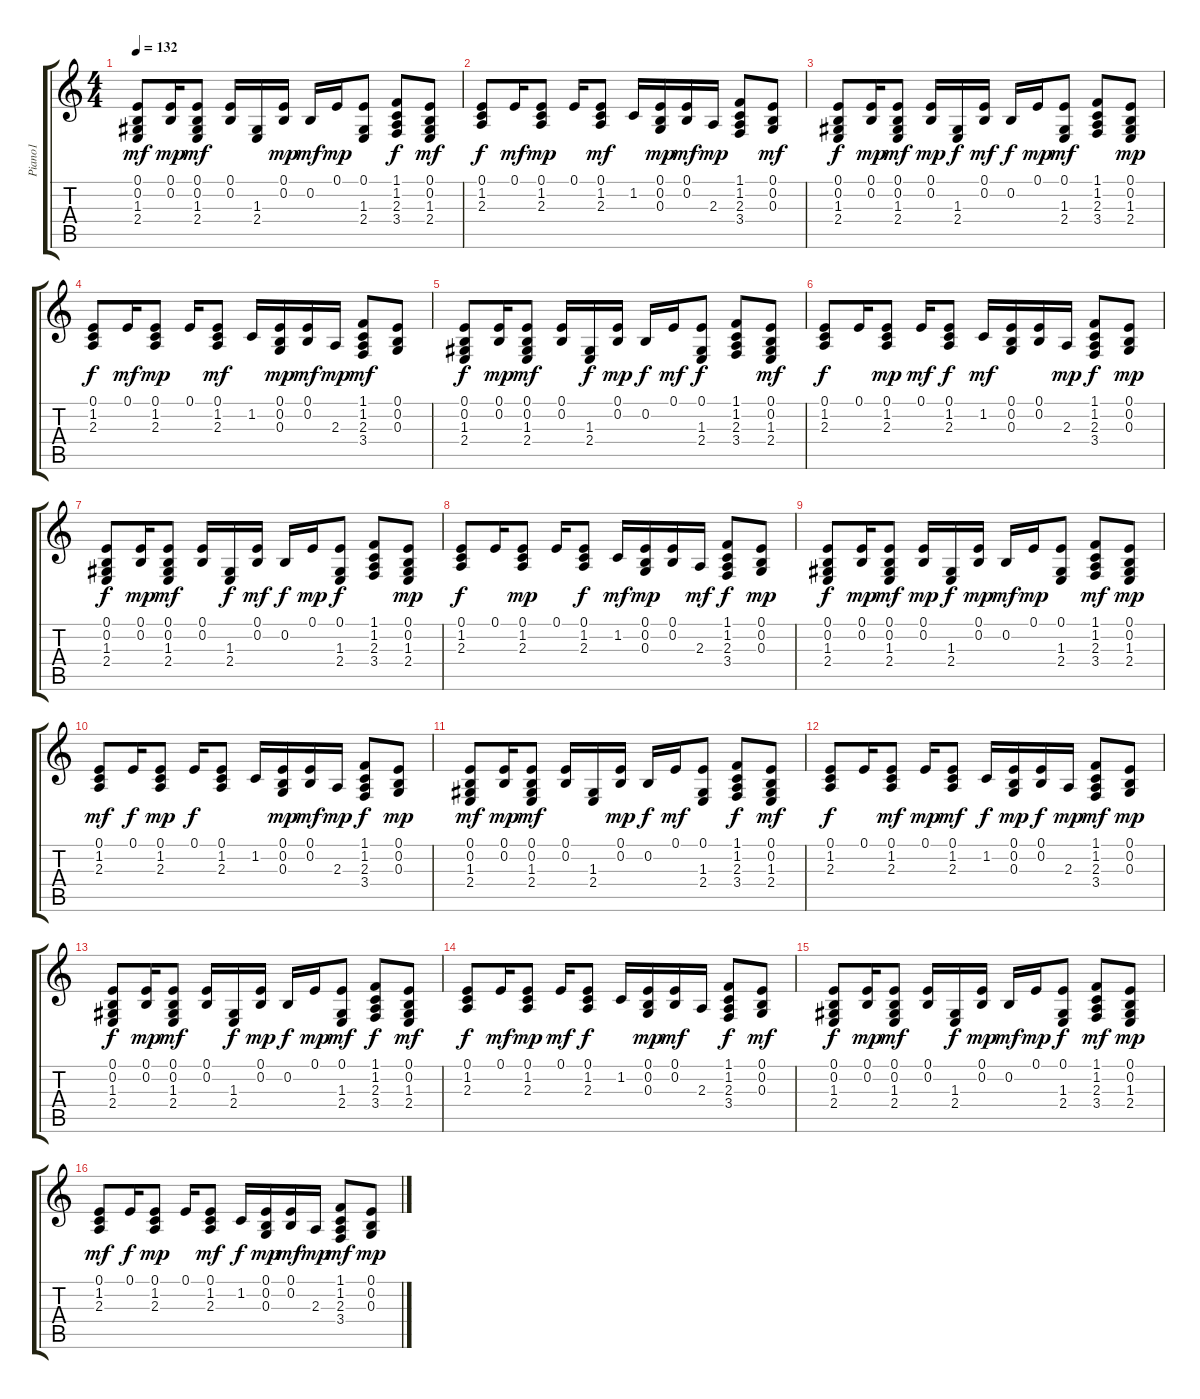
\track ("Piano1" "Piano1") {instrument electricgrandpiano}
\staff {score tabs}
\tuning (E4 B3 G3 D3 A2 E2) {hide}
\ts (4 4)
\tempo 132
\clef g2
\ks c
(0.1 0.2 1.3 2.4).8{dy mf} (0.1 0.2).16{dy mp} (0.1 0.2 1.3 2.4).8{dy mf} (0.1 0.2).16 (1.3 2.4).16 (0.1 0.2).16{dy mp} 0.2.16{dy mf} 0.1.16{dy mp} (0.1 1.3 2.4).8 (1.1 1.2 2.3 3.4).8{dy f} (0.1 0.2 1.3 2.4).8{dy mf} |
(0.1 1.2 2.3).8{dy f} 0.1.16{dy mf} (0.1 1.2 2.3).8{dy mp} 0.1.16 (0.1 1.2 2.3).8{dy mf} 1.2.16 (0.1 0.2 0.3).16{dy mp} (0.1 0.2).16{dy mf} 2.3.16{dy mp} (1.1 1.2 2.3 3.4).8 (0.1 0.2 0.3).8{dy mf} |
(0.1 0.2 1.3 2.4).8{dy f} (0.1 0.2).16{dy mp} (0.1 0.2 1.3 2.4).8{dy mf} (0.1 0.2).16{dy mp} (1.3 2.4).16{dy f} (0.1 0.2).16{dy mf} 0.2.16{dy f} 0.1.16{dy mp} (0.1 1.3 2.4).8{dy mf} (1.1 1.2 2.3 3.4).8 (0.1 0.2 1.3 2.4).8{dy mp} |
(0.1 1.2 2.3).8{dy f} 0.1.16{dy mf} (0.1 1.2 2.3).8{dy mp} 0.1.16 (0.1 1.2 2.3).8{dy mf} 1.2.16 (0.1 0.2 0.3).16{dy mp} (0.1 0.2).16{dy mf} 2.3.16{dy mp} (1.1 1.2 2.3 3.4).8{dy mf} (0.1 0.2 0.3).8 |
(0.1 0.2 1.3 2.4).8{dy f} (0.1 0.2).16{dy mp} (0.1 0.2 1.3 2.4).8{dy mf} (0.1 0.2).16 (1.3 2.4).16{dy f} (0.1 0.2).16{dy mp} 0.2.16{dy f} 0.1.16{dy mf} (0.1 1.3 2.4).8{dy f} (1.1 1.2 2.3 3.4).8 (0.1 0.2 1.3 2.4).8{dy mf} |
(0.1 1.2 2.3).8{dy f} 0.1.16 (0.1 1.2 2.3).8{dy mp} 0.1.16{dy mf} (0.1 1.2 2.3).8{dy f} 1.2.16{dy mf} (0.1 0.2 0.3).16 (0.1 0.2).16 2.3.16{dy mp} (1.1 1.2 2.3 3.4).8{dy f} (0.1 0.2 0.3).8{dy mp} |
(0.1 0.2 1.3 2.4).8{dy f} (0.1 0.2).16{dy mp} (0.1 0.2 1.3 2.4).8{dy mf} (0.1 0.2).16 (1.3 2.4).16{dy f} (0.1 0.2).16{dy mf} 0.2.16{dy f} 0.1.16{dy mp} (0.1 1.3 2.4).8{dy f} (1.1 1.2 2.3 3.4).8 (0.1 0.2 1.3 2.4).8{dy mp} |
(0.1 1.2 2.3).8{dy f} 0.1.16 (0.1 1.2 2.3).8{dy mp} 0.1.16 (0.1 1.2 2.3).8{dy f} 1.2.16{dy mf} (0.1 0.2 0.3).16{dy mp} (0.1 0.2).16 2.3.16{dy mf} (1.1 1.2 2.3 3.4).8{dy f} (0.1 0.2 0.3).8{dy mp} |
(0.1 0.2 1.3 2.4).8{dy f} (0.1 0.2).16{dy mp} (0.1 0.2 1.3 2.4).8{dy mf} (0.1 0.2).16{dy mp} (1.3 2.4).16{dy f} (0.1 0.2).16{dy mp} 0.2.16{dy mf} 0.1.16{dy mp} (0.1 1.3 2.4).8 (1.1 1.2 2.3 3.4).8{dy mf} (0.1 0.2 1.3 2.4).8{dy mp} |
(0.1 1.2 2.3).8{dy mf} 0.1.16{dy f} (0.1 1.2 2.3).8{dy mp} 0.1.16{dy f} (0.1 1.2 2.3).8 1.2.16 (0.1 0.2 0.3).16{dy mp} (0.1 0.2).16{dy mf} 2.3.16{dy mp} (1.1 1.2 2.3 3.4).8{dy f} (0.1 0.2 0.3).8{dy mp} |
(0.1 0.2 1.3 2.4).8{dy mf} (0.1 0.2).16{dy mp} (0.1 0.2 1.3 2.4).8{dy mf} (0.1 0.2).16 (1.3 2.4).16 (0.1 0.2).16{dy mp} 0.2.16{dy f} 0.1.16{dy mf} (0.1 1.3 2.4).8 (1.1 1.2 2.3 3.4).8{dy f} (0.1 0.2 1.3 2.4).8{dy mf} |
(0.1 1.2 2.3).8{dy f} 0.1.16 (0.1 1.2 2.3).8{dy mf} 0.1.16{dy mp} (0.1 1.2 2.3).8{dy mf} 1.2.16{dy f} (0.1 0.2 0.3).16{dy mp} (0.1 0.2).16{dy f} 2.3.16{dy mp} (1.1 1.2 2.3 3.4).8{dy mf} (0.1 0.2 0.3).8{dy mp} |
(0.1 0.2 1.3 2.4).8{dy f} (0.1 0.2).16{dy mp} (0.1 0.2 1.3 2.4).8{dy mf} (0.1 0.2).16 (1.3 2.4).16{dy f} (0.1 0.2).16{dy mp} 0.2.16{dy f} 0.1.16{dy mp} (0.1 1.3 2.4).8{dy mf} (1.1 1.2 2.3 3.4).8{dy f} (0.1 0.2 1.3 2.4).8{dy mf} |
(0.1 1.2 2.3).8{dy f} 0.1.16{dy mf} (0.1 1.2 2.3).8{dy mp} 0.1.16{dy mf} (0.1 1.2 2.3).8{dy f} 1.2.16 (0.1 0.2 0.3).16{dy mp} (0.1 0.2).16{dy mf} 2.3.16 (1.1 1.2 2.3 3.4).8{dy f} (0.1 0.2 0.3).8{dy mf} |
(0.1 0.2 1.3 2.4).8{dy f} (0.1 0.2).16{dy mp} (0.1 0.2 1.3 2.4).8{dy mf} (0.1 0.2).16 (1.3 2.4).16{dy f} (0.1 0.2).16{dy mp} 0.2.16{dy mf} 0.1.16{dy mp} (0.1 1.3 2.4).8{dy f} (1.1 1.2 2.3 3.4).8{dy mf} (0.1 0.2 1.3 2.4).8{dy mp} |
(0.1 1.2 2.3).8{dy mf} 0.1.16{dy f} (0.1 1.2 2.3).8{dy mp} 0.1.16 (0.1 1.2 2.3).8{dy mf} 1.2.16{dy f} (0.1 0.2 0.3).16{dy mp} (0.1 0.2).16{dy mf} 2.3.16{dy mp} (1.1 1.2 2.3 3.4).8{dy mf} (0.1 0.2 0.3).8{dy mp}
